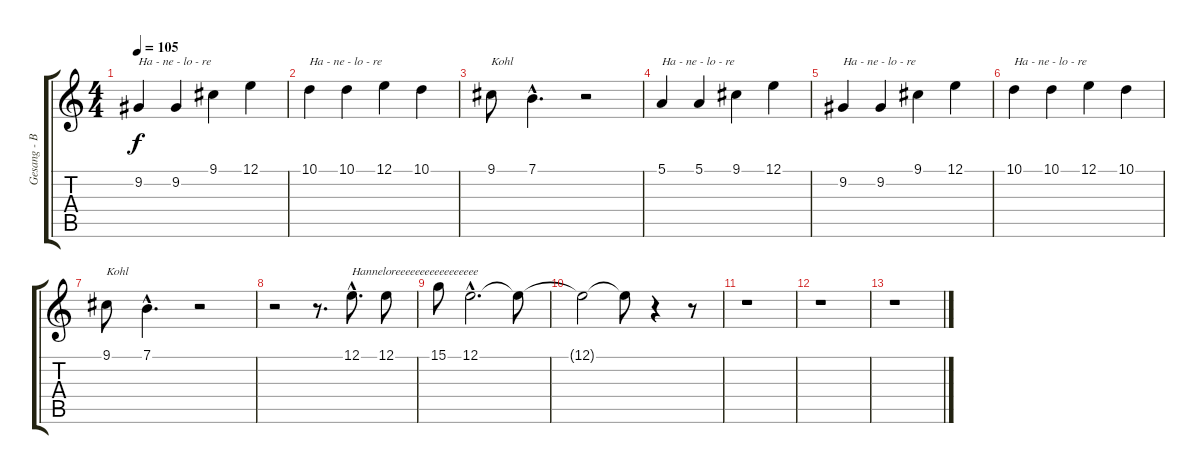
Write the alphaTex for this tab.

\track ("Gesang - Bela + Hagen" "Gesang - B") {instrument pad4choir}
\staff {score tabs}
\tuning (E4 B3 G3 D3 A2 E2) {hide}
\ts (4 4)
\tempo 105
\clef g2
\ks c
9.2.4{txt "Ha - ne - lo - re" dy f} 9.2.4 9.1.4 12.1.4 |
10.1.4{txt "Ha - ne - lo - re"} 10.1.4 12.1.4 10.1.4 |
9.1.8{txt "Kohl"} 7.1{hac}.4{d} r.2 |
5.1.4{txt "Ha - ne - lo - re"} 5.1.4 9.1.4 12.1.4 |
9.2.4{txt "Ha - ne - lo - re"} 9.2.4 9.1.4 12.1.4 |
10.1.4{txt "Ha - ne - lo - re"} 10.1.4 12.1.4 10.1.4 |
9.1.8{txt "Kohl"} 7.1{hac}.4{d} r.2 |
r.2 r.8{d} 12.1{hac}.8{d txt "Hanneloreeeeeeeeeeeeeeeee"} 12.1.8 |
15.1.8 12.1{hac}.2{d} 12.1{t}.8 |
12.1{t}.2 12.1{t}.8 r.4 r.8 |
r.1 |
r.1 |
r.1
